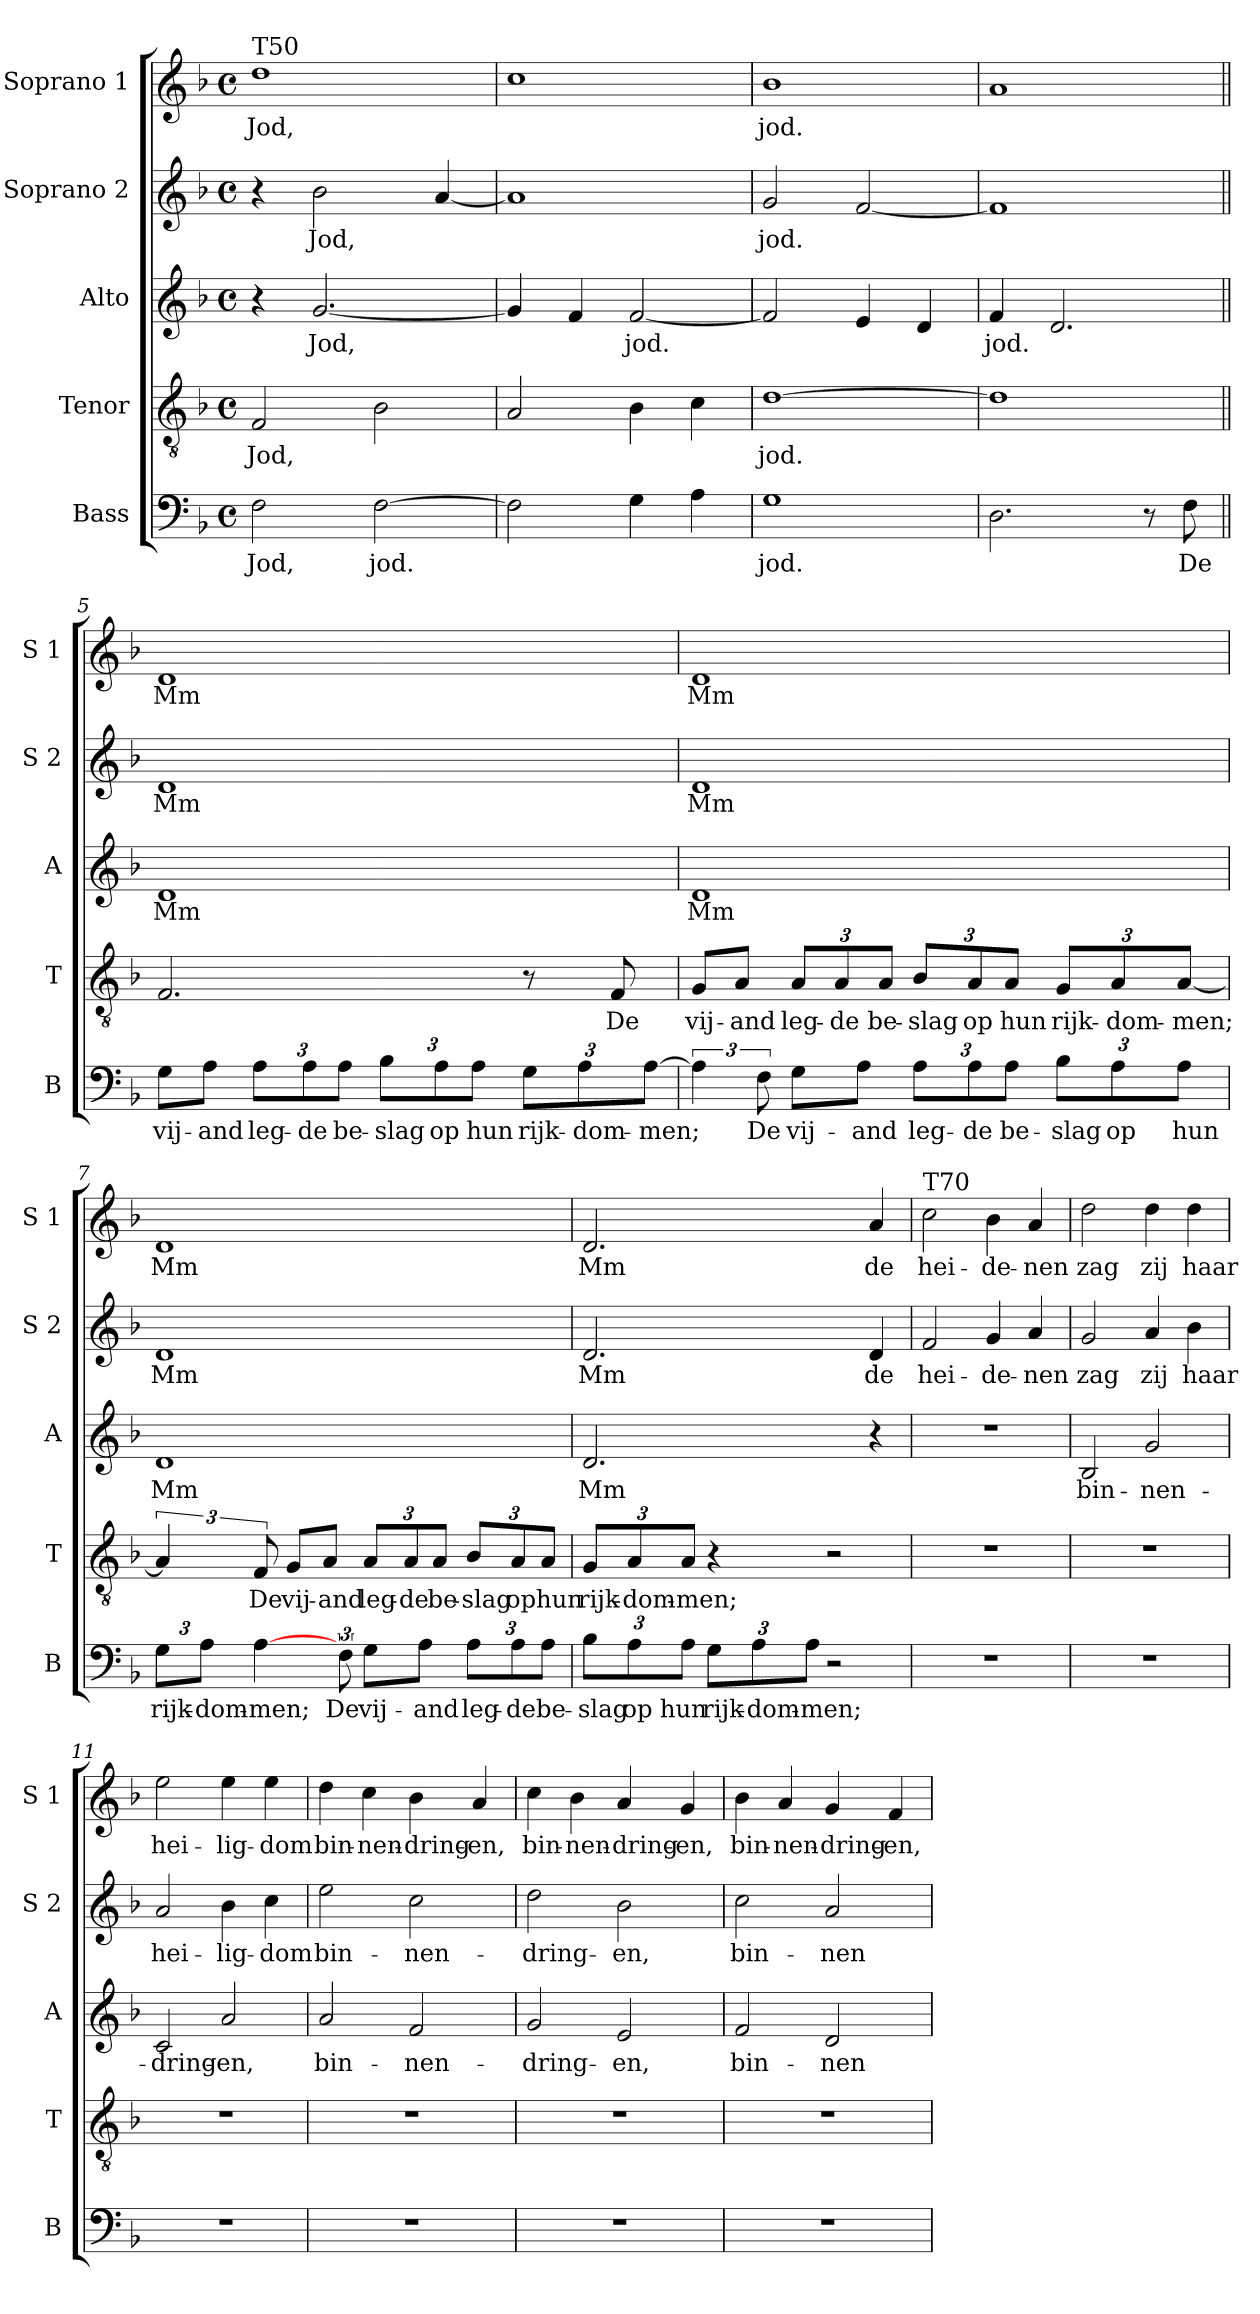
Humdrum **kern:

**kern	**text	**kern	**text	**kern	**text	**kern	**text	**kern	**text
*part5	*part5	*part4	*part4	*part3	*part3	*part2	*part2	*part1	*part1
*staff5	*staff5	*staff4	*staff4	*staff3	*staff3	*staff2	*staff2	*staff1	*staff1
*I"Bass	*	*I"Tenor	*	*I"Alto	*	*I"Soprano 2	*	*I"Soprano 1	*
*I'B	*	*I'T	*	*I'A	*	*I'S 2	*	*I'S 1	*
*clefF4	*	*clefGv2	*	*clefG2	*	*clefG2	*	*clefG2	*
*k[b-]	*	*k[b-]	*	*k[b-]	*	*k[b-]	*	*k[b-]	*
*F:	*	*F:	*	*F:	*	*F:	*	*F:	*
*M4/4	*	*M4/4	*	*M4/4	*	*M4/4	*	*M4/4	*
*met(c)	*	*met(c)	*	*met(c)	*	*met(c)	*	*met(c)	*
=1	=1	=1	=1	=1	=1	=1	=1	=1	=1
!	!	!	!	!	!	!	!	!LO:TX:a:t=T50	!
!	!LO:LY:b	!	!LO:LY:b	!	!	!	!	!	!LO:LY:b
2F\	Jod,	2F/	Jod,	4r	.	4r	.	1dd	Jod,
!	!	!	!	!	!LO:LY:b	!	!LO:LY:b	!	!
.	.	.	.	[2.g/	Jod,	2b-\	Jod,	.	.
!	!LO:LY:b	!	!	!	!	!	!	!	!
[2F\	jod.	2B-\	.	.	.	.	.	.	.
.	.	.	.	.	.	[4a/	.	.	.
=2	=2	=2	=2	=2	=2	=2	=2	=2	=2
2F\]	.	2A/	.	4g/]	.	1a]	.	1cc	.
.	.	.	.	4f/	.	.	.	.	.
!	!	!	!	!	!LO:LY:b	!	!	!	!
4G\	.	4B-\	.	[2f/	jod.	.	.	.	.
4A\	.	4c\	.	.	.	.	.	.	.
=3	=3	=3	=3	=3	=3	=3	=3	=3	=3
!	!LO:LY:b	!	!LO:LY:b	!	!	!	!LO:LY:b	!	!LO:LY:b
1G	jod.	[1d	jod.	2f/]	.	2g/	jod.	1b-	jod.
.	.	.	.	4e/	.	[2f/	.	.	.
.	.	.	.	4d/	.	.	.	.	.
=4	=4	=4	=4	=4	=4	=4	=4	=4	=4
!	!	!	!	!	!LO:LY:b	!	!	!	!
2.D\	.	1d]	.	4f/	jod.	1f]	.	1a	.
.	.	.	.	2.d/	.	.	.	.	.
8r	.	.	.	.	.	.	.	.	.
!	!LO:LY:b	!	!	!	!	!	!	!	!
8F\	De	.	.	.	.	.	.	.	.
!!LO:LB:g=z
=5||	=5||	=5||	=5||	=5||	=5||	=5||	=5||	=5||	=5||
!	!LO:LY:b	!	!	!	!LO:LY:b	!	!LO:LY:b	!	!LO:LY:b
8G\L	vij-	2.F/	.	1d	Mm	1d	Mm	1d	Mm
!	!LO:LY:b	!	!	!	!	!	!	!	!
8A\J	-and	.	.	.	.	.	.	.	.
!	!LO:LY:b	!	!	!	!	!	!	!	!
12A\L	leg-	.	.	.	.	.	.	.	.
!	!LO:LY:b	!	!	!	!	!	!	!	!
12A\	-de	.	.	.	.	.	.	.	.
!	!LO:LY:b	!	!	!	!	!	!	!	!
12A\J	be-	.	.	.	.	.	.	.	.
!	!LO:LY:b	!	!	!	!	!	!	!	!
12B-\L	-slag	.	.	.	.	.	.	.	.
!	!LO:LY:b	!	!	!	!	!	!	!	!
12A\	op	.	.	.	.	.	.	.	.
!	!LO:LY:b	!	!	!	!	!	!	!	!
12A\J	hun	.	.	.	.	.	.	.	.
!	!LO:LY:b	!	!	!	!	!	!	!	!
12G\L	rijk-	8r	.	.	.	.	.	.	.
!	!LO:LY:b	!	!	!	!	!	!	!	!
12A\	-dom-	.	.	.	.	.	.	.	.
!	!	!	!LO:LY:b	!	!	!	!	!	!
.	.	8F/	De	.	.	.	.	.	.
!	!LO:LY:b	!	!	!	!	!	!	!	!
[12A\J	-men;	.	.	.	.	.	.	.	.
=6	=6	=6	=6	=6	=6	=6	=6	=6	=6
!	!	!	!LO:LY:b	!	!LO:LY:b	!	!LO:LY:b	!	!LO:LY:b
6A\]	.	8G/L	vij-	1d	Mm	1d	Mm	1d	Mm
!	!	!	!LO:LY:b	!	!	!	!	!	!
.	.	8A/J	-and	.	.	.	.	.	.
!	!LO:LY:b	!	!	!	!	!	!	!	!
12F\	De	.	.	.	.	.	.	.	.
!	!LO:LY:b	!	!LO:LY:b	!	!	!	!	!	!
8G\L	vij-	12A/L	leg-	.	.	.	.	.	.
!	!	!	!LO:LY:b	!	!	!	!	!	!
.	.	12A/	-de	.	.	.	.	.	.
!	!LO:LY:b	!	!	!	!	!	!	!	!
8A\J	-and	.	.	.	.	.	.	.	.
!	!	!	!LO:LY:b	!	!	!	!	!	!
.	.	12A/J	be-	.	.	.	.	.	.
!	!LO:LY:b	!	!LO:LY:b	!	!	!	!	!	!
12A\L	leg-	12B-/L	-slag	.	.	.	.	.	.
!	!LO:LY:b	!	!LO:LY:b	!	!	!	!	!	!
12A\	-de	12A/	op	.	.	.	.	.	.
!	!LO:LY:b	!	!LO:LY:b	!	!	!	!	!	!
12A\J	be-	12A/J	hun	.	.	.	.	.	.
!	!LO:LY:b	!	!LO:LY:b	!	!	!	!	!	!
12B-\L	-slag	12G/L	rijk-	.	.	.	.	.	.
!	!LO:LY:b	!	!LO:LY:b	!	!	!	!	!	!
12A\	op	12A/	-dom-	.	.	.	.	.	.
!	!LO:LY:b	!	!LO:LY:b	!	!	!	!	!	!
12A\J	hun	[12A/J	-men;	.	.	.	.	.	.
!!LO:PB:g=z
=7	=7	=7	=7	=7	=7	=7	=7	=7	=7
!	!LO:LY:b	!	!	!	!LO:LY:b	!	!LO:LY:b	!	!LO:LY:b
12G\L	rijk-	6A/]	.	1d	Mm	1d	Mm	1d	Mm
!	!LO:LY:b	!	!	!	!	!	!	!	!
12A\J	-dom-	.	.	.	.	.	.	.	.
!	!LO:LY:b	!	!LO:LY:b	!	!	!	!	!	!
[4A\	-men;	12F/	De	.	.	.	.	.	.
!	!	!	!LO:LY:b	!	!	!	!	!	!
.	.	8G/L	vij-	.	.	.	.	.	.
!	!	!	!LO:LY:b	!	!	!	!	!	!
.	.	8A/J	-and	.	.	.	.	.	.
!	!LO:LY:b	!	!	!	!	!	!	!	!
12F\	De	.	.	.	.	.	.	.	.
!	!LO:LY:b	!	!LO:LY:b	!	!	!	!	!	!
8G\L	vij-	12A/L	leg-	.	.	.	.	.	.
!	!	!	!LO:LY:b	!	!	!	!	!	!
.	.	12A/	-de	.	.	.	.	.	.
!	!LO:LY:b	!	!	!	!	!	!	!	!
8A\J	-and	.	.	.	.	.	.	.	.
!	!	!	!LO:LY:b	!	!	!	!	!	!
.	.	12A/J	be-	.	.	.	.	.	.
!	!LO:LY:b	!	!LO:LY:b	!	!	!	!	!	!
12A\L	leg-	12B-/L	-slag	.	.	.	.	.	.
!	!LO:LY:b	!	!LO:LY:b	!	!	!	!	!	!
12A\	-de	12A/	op	.	.	.	.	.	.
!	!LO:LY:b	!	!LO:LY:b	!	!	!	!	!	!
12A\J	be-	12A/J	hun	.	.	.	.	.	.
=8	=8	=8	=8	=8	=8	=8	=8	=8	=8
!	!LO:LY:b	!	!LO:LY:b	!	!LO:LY:b	!	!LO:LY:b	!	!LO:LY:b
12B-\L	-slag	12G/L	rijk-	2.d/	Mm	2.d/	Mm	2.d/	Mm
!	!LO:LY:b	!	!LO:LY:b	!	!	!	!	!	!
12A\	op	12A/	-dom-	.	.	.	.	.	.
!	!LO:LY:b	!	!LO:LY:b	!	!	!	!	!	!
12A\J	hun	12A/J	-men;	.	.	.	.	.	.
!	!LO:LY:b	!	!	!	!	!	!	!	!
12G\L	rijk-	4r	.	.	.	.	.	.	.
!	!LO:LY:b	!	!	!	!	!	!	!	!
12A\	-dom-	.	.	.	.	.	.	.	.
!	!LO:LY:b	!	!	!	!	!	!	!	!
12A\J	-men;	.	.	.	.	.	.	.	.
2r	.	2r	.	.	.	.	.	.	.
!	!	!	!	!	!	!	!LO:LY:b	!	!LO:LY:b
.	.	.	.	4r	.	4d/	de	4a/	de
=9	=9	=9	=9	=9	=9	=9	=9	=9	=9
!	!	!	!	!	!	!	!	!LO:TX:a:t=T70	!
!	!	!	!	!	!	!	!LO:LY:b	!	!LO:LY:b
1r	.	1r	.	1r	.	2f/	hei-	2cc\	hei-
!	!	!	!	!	!	!	!LO:LY:b	!	!LO:LY:b
.	.	.	.	.	.	4g/	-de-	4b-\	-de-
!	!	!	!	!	!	!	!LO:LY:b	!	!LO:LY:b
.	.	.	.	.	.	4a/	-nen	4a/	-nen
=10	=10	=10	=10	=10	=10	=10	=10	=10	=10
!	!	!	!	!	!LO:LY:b	!	!LO:LY:b	!	!LO:LY:b
1r	.	1r	.	2B-/	bin-	2g/	zag	2dd\	zag
!	!	!	!	!	!LO:LY:b	!	!LO:LY:b	!	!LO:LY:b
.	.	.	.	2g/	-nen-	4a/	zij	4dd\	zij
!	!	!	!	!	!	!	!LO:LY:b	!	!LO:LY:b
.	.	.	.	.	.	4b-\	haar	4dd\	haar
!!LO:LB:g=z
=11	=11	=11	=11	=11	=11	=11	=11	=11	=11
!	!	!	!	!	!LO:LY:b	!	!LO:LY:b	!	!LO:LY:b
1r	.	1r	.	2c/	-dring-	2a/	hei-	2ee\	hei-
!	!	!	!	!	!LO:LY:b	!	!LO:LY:b	!	!LO:LY:b
.	.	.	.	2a/	-en,	4b-\	-lig-	4ee\	-lig-
!	!	!	!	!	!	!	!LO:LY:b	!	!LO:LY:b
.	.	.	.	.	.	4cc\	-dom	4ee\	-dom
=12	=12	=12	=12	=12	=12	=12	=12	=12	=12
!	!	!	!	!	!LO:LY:b	!	!LO:LY:b	!	!LO:LY:b
1r	.	1r	.	2a/	bin-	2ee\	bin-	4dd\	bin-
!	!	!	!	!	!	!	!	!	!LO:LY:b
.	.	.	.	.	.	.	.	4cc\	-nen-
!	!	!	!	!	!LO:LY:b	!	!LO:LY:b	!	!LO:LY:b
.	.	.	.	2f/	-nen-	2cc\	-nen-	4b-\	-dring-
!	!	!	!	!	!	!	!	!	!LO:LY:b
.	.	.	.	.	.	.	.	4a/	-en,
=13	=13	=13	=13	=13	=13	=13	=13	=13	=13
!	!	!	!	!	!LO:LY:b	!	!LO:LY:b	!	!LO:LY:b
1r	.	1r	.	2g/	-dring-	2dd\	-dring-	4cc\	bin-
!	!	!	!	!	!	!	!	!	!LO:LY:b
.	.	.	.	.	.	.	.	4b-\	-nen-
!	!	!	!	!	!LO:LY:b	!	!LO:LY:b	!	!LO:LY:b
.	.	.	.	2e/	-en,	2b-\	-en,	4a/	-dring-
!	!	!	!	!	!	!	!	!	!LO:LY:b
.	.	.	.	.	.	.	.	4g/	-en,
=14	=14	=14	=14	=14	=14	=14	=14	=14	=14
!	!	!	!	!	!LO:LY:b	!	!LO:LY:b	!	!LO:LY:b
1r	.	1r	.	2f/	bin-	2cc\	bin-	4b-\	bin-
!	!	!	!	!	!	!	!	!	!LO:LY:b
.	.	.	.	.	.	.	.	4a/	-nen-
!	!	!	!	!	!LO:LY:b	!	!LO:LY:b	!	!LO:LY:b
.	.	.	.	2d/	-nen-	2a/	-nen-	4g/	-dring-
!	!	!	!	!	!	!	!	!	!LO:LY:b
.	.	.	.	.	.	.	.	4f/	-en,
=	=	=	=	=	=	=	=	=	=
*-	*-	*-	*-	*-	*-	*-	*-	*-	*-
